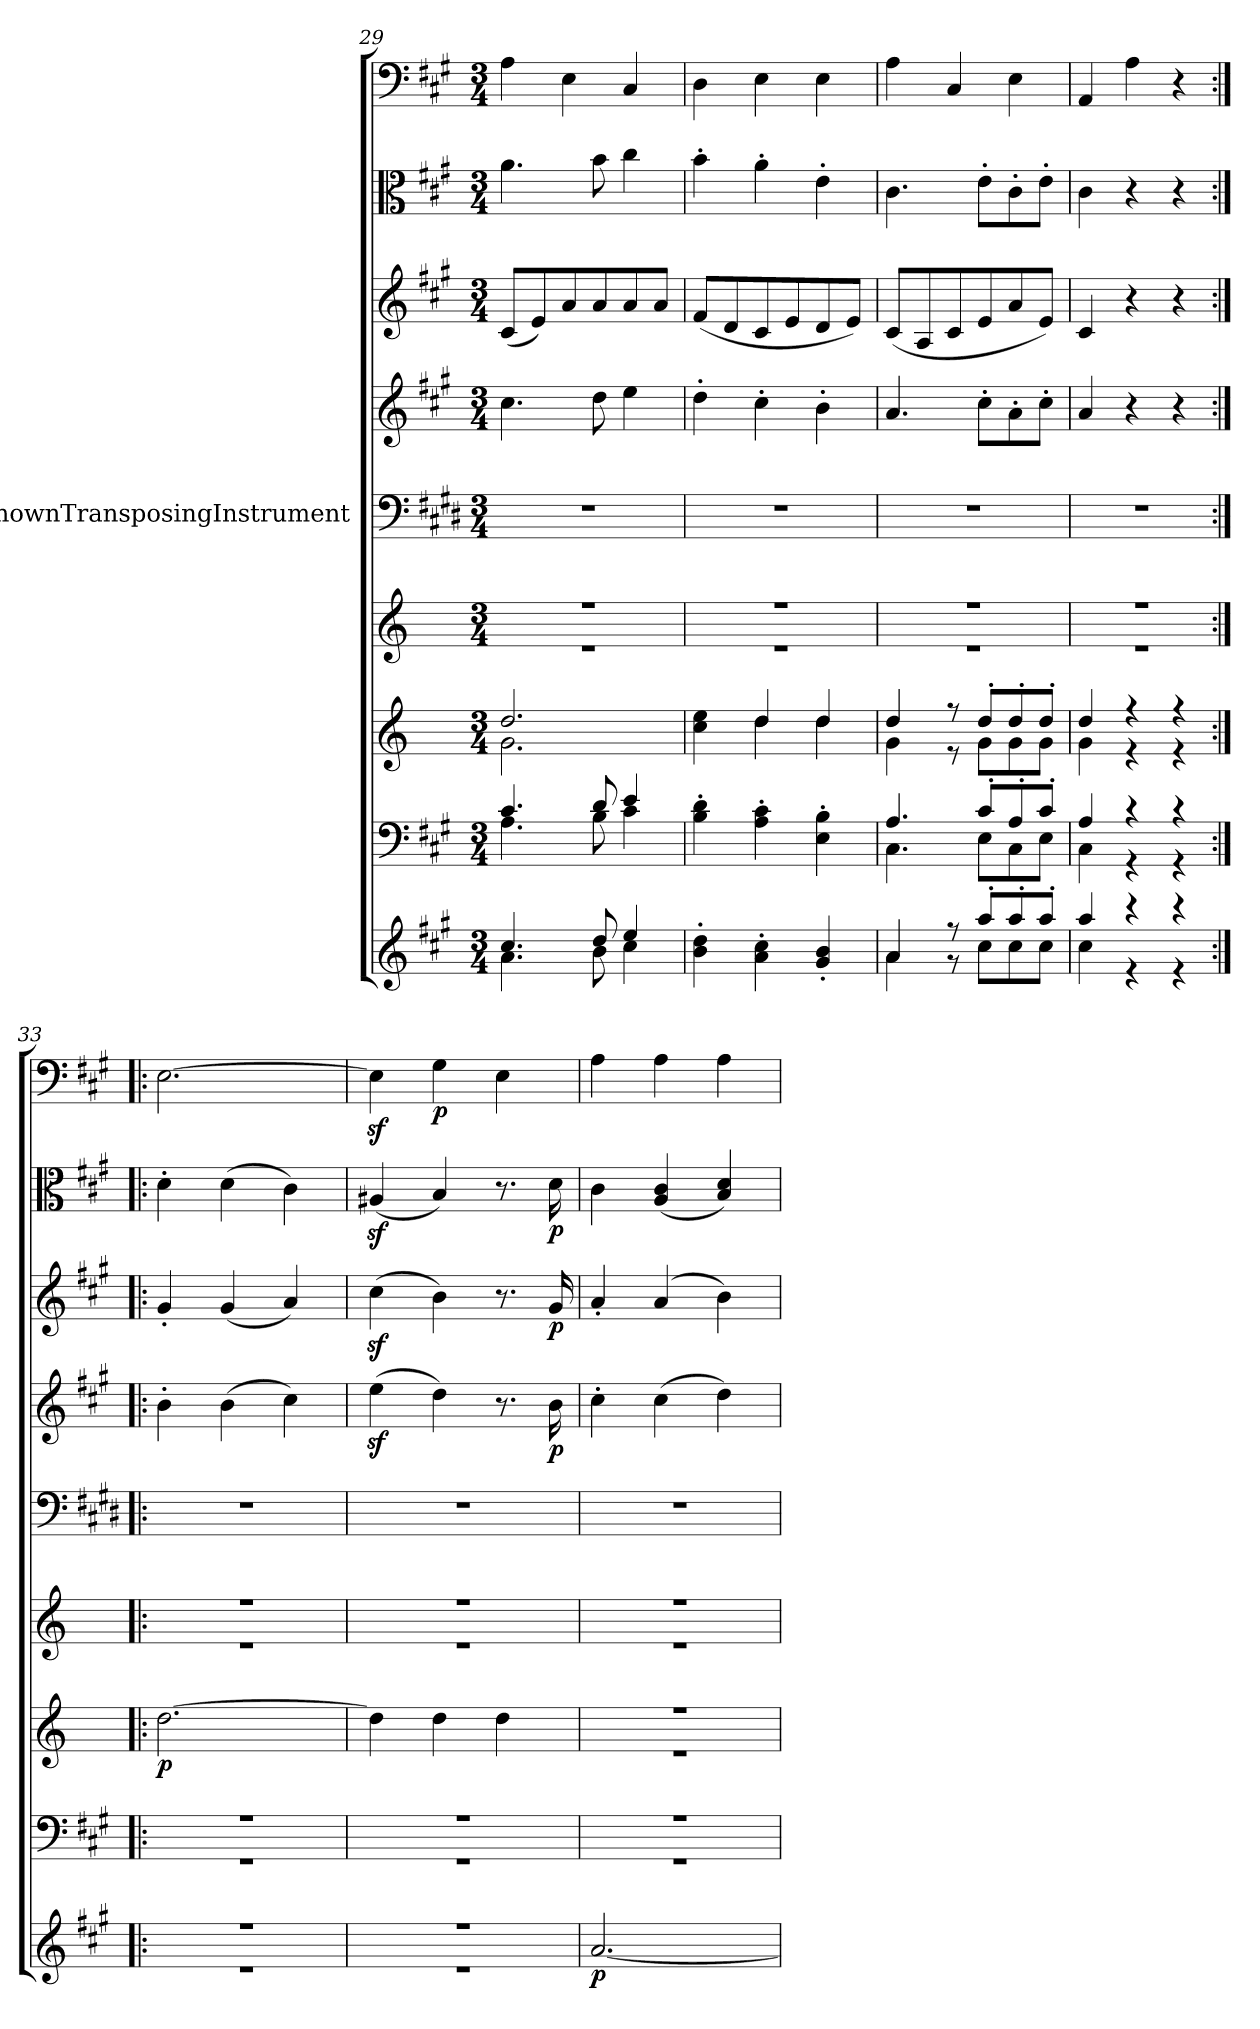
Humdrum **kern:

**kern	**dynam	**kern	**kern	**dynam	**kern	**kern	**kern	**dynam	**kern	**dynam	**kern	**dynam	**kern	**dynam
*part9	*part9	*part8	*part7	*part7	*part6	*part5	*part4	*part4	*part3	*part3	*part2	*part2	*part1	*part1
*staff9	*staff9	*staff8	*staff7	*staff7	*staff6	*staff5	*staff4	*staff4	*staff3	*staff3	*staff2	*staff2	*staff1	*staff1
*	*	*	*	*	*	*I"UnknownTransposingInstrument	*	*	*	*	*	*	*	*
*clefG2	*	*clefF4	*clefG2	*	*clefG2	*clefF4	*clefG2	*	*clefG2	*	*clefC3	*	*clefF4	*
*	*	*	*	*	*	*ITrd1c2	*	*	*	*	*	*	*	*
*k[f#c#g#]	*	*k[f#c#g#]	*k[]	*	*k[]	*k[f#c#]	*k[f#c#g#]	*	*k[f#c#g#]	*	*k[f#c#g#]	*	*k[f#c#g#]	*
*A:	*	*	*	*	*	*	*A:	*	*A:	*	*A:	*	*A:	*
*M3/4	*	*M3/4	*M3/4	*	*M3/4	*M3/4	*M3/4	*	*M3/4	*	*M3/4	*	*M3/4	*
=29	=29	=29	=29	=29	=29	=29	=29	=29	=29	=29	=29	=29	=29	=29
*^	*	*^	*^	*	*^	*	*	*	*	*	*	*	*	*
4.cc#/	4.a\	.	4.c#/	4.A\	2.dd/	2.g\	.	2.r	2.r	2.r	4.cc#\	.	(8c#/L	.	4.a\	.	4A\	.
.	.	.	.	.	.	.	.	.	.	.	.	.	8e/)	.	.	.	.	.
.	.	.	.	.	.	.	.	.	.	.	.	.	8a/	.	.	.	4E\	.
8dd/	8b\	.	8d/	8B\	.	.	.	.	.	.	8dd\	.	8a/	.	8b\	.	.	.
4ee/	4cc#\	.	4e/	4c#\	.	.	.	.	.	.	4ee\	.	8a/	.	4cc#\	.	4C#/	.
.	.	.	.	.	.	.	.	.	.	.	.	.	8a/J	.	.	.	.	.
*v	*v	*	*	*	*	*	*	*	*	*	*	*	*	*	*	*	*	*
*	*	*v	*v	*	*	*	*	*	*	*	*	*	*	*	*	*	*
=30	=30	=30	=30	=30	=30	=30	=30	=30	=30	=30	=30	=30	=30	=30	=30	=30
4b'\ 4dd'\	.	4B'\ 4d'\	4cc\ 4ee\	4ryy	.	2.r	2.r	2.r	4dd'\	.	(8f#/L	.	4b'\	.	4D\	.
.	.	.	.	.	.	.	.	.	.	.	8d/	.	.	.	.	.
4a'\ 4cc#'\	.	4A'\ 4c#'\	4dd/	4dd\	.	.	.	.	4cc#'\	.	8c#/	.	4a'\	.	4E\	.
.	.	.	.	.	.	.	.	.	.	.	8e/	.	.	.	.	.
4g#'/ 4b'/	.	4E'\ 4B'\	4dd/	4dd\	.	.	.	.	4b'\	.	8d/	.	4e'\	.	4E\	.
.	.	.	.	.	.	.	.	.	.	.	8e/J)	.	.	.	.	.
=31	=31	=31	=31	=31	=31	=31	=31	=31	=31	=31	=31	=31	=31	=31	=31	=31
*^	*	*^	*	*	*	*	*	*	*	*	*	*	*	*	*	*
4a/	4a\	.	4.A/	4.C#\	4dd/	4g\	.	2.r	2.r	2.r	4.a/	.	(8c#/L	.	4.c#\	.	4A\	.
.	.	.	.	.	.	.	.	.	.	.	.	.	8A/	.	.	.	.	.
8r	8r	.	.	.	8r	8r	.	.	.	.	.	.	8c#/	.	.	.	4C#/	.
8aa'/L	8cc#\L	.	8c#'/L	8E\L	8dd'/L	8g\L	.	.	.	.	8cc#'\L	.	8e/	.	8e'\L	.	.	.
8aa'/	8cc#\	.	8A'/	8C#\	8dd'/	8g\	.	.	.	.	8a'\	.	8a/	.	8c#'\	.	4E\	.
8aa'/J	8cc#\J	.	8c#'/J	8E\J	8dd'/J	8g\J	.	.	.	.	8cc#'\J	.	8e/J)	.	8e'\J	.	.	.
=32	=32	=32	=32	=32	=32	=32	=32	=32	=32	=32	=32	=32	=32	=32	=32	=32	=32	=32
4aa/	4cc#\	.	4A/	4C#\	4dd/	4g\	.	2.r	2.r	2.r	4a/	.	4c#/	.	4c#\	.	4AA/	.
4r	4r	.	4r	4r	4r	4r	.	.	.	.	4r	.	4r	.	4r	.	4A\	.
4r	4r	.	4r	4r	4r	4r	.	.	.	.	4r	.	4r	.	4r	.	4r	.
*	*	*	*	*	*v	*v	*	*	*	*	*	*	*	*	*	*	*	*
=33:|!|:	=33:|!|:	=33:|!|:	=33:|!|:	=33:|!|:	=33:|!|:	=33:|!|:	=33:|!|:	=33:|!|:	=33:|!|:	=33:|!|:	=33:|!|:	=33:|!|:	=33:|!|:	=33:|!|:	=33:|!|:	=33:|!|:	=33:|!|:
2.r	2.r	.	2.r	2.r	[2.dd\	p	2.r	2.r	2.r	4b'\	.	4g#'/	.	4d'\	.	[2.E\	.
.	.	.	.	.	.	.	.	.	.	(4b\	.	(4g#/	.	(4d\	.	.	.
.	.	.	.	.	.	.	.	.	.	4cc#\)	.	4a/)	.	4c#\)	.	.	.
=34	=34	=34	=34	=34	=34	=34	=34	=34	=34	=34	=34	=34	=34	=34	=34	=34	=34
2.r	2.r	.	2.r	2.r	4dd\]	.	2.r	2.r	2.r	(4eez\	.	(4cc#z\	.	(4A#Xz/	.	4Ez\]	.
.	.	.	.	.	4dd\	.	.	.	.	4dd\)	.	4b\)	.	4B/)	.	4G#\	p
.	.	.	.	.	4dd\	.	.	.	.	8.r	.	8.r	.	8.r	.	4E\	.
.	.	.	.	.	.	.	.	.	.	16b\	p	16g#/	p	16d\	p	.	.
*v	*v	*	*	*	*	*	*	*	*	*	*	*	*	*	*	*	*
=35	=35	=35	=35	=35	=35	=35	=35	=35	=35	=35	=35	=35	=35	=35	=35	=35
*	*	*	*	*^	*	*	*	*	*	*	*	*	*	*	*	*
[2.a/	p	2.r	2.r	2.r	2.r	.	2.r	2.r	2.r	4cc#'\	.	4a'/	.	4c#\	.	4A\	.
.	.	.	.	.	.	.	.	.	.	(4cc#\	.	(4a/	.	(4A/ 4c#/	.	4A\	.
.	.	.	.	.	.	.	.	.	.	4dd\)	.	4b\)	.	4B/ 4d/)	.	4A\	.
*	*	*v	*v	*	*	*	*v	*v	*	*	*	*	*	*	*	*	*
*	*	*	*v	*v	*	*	*	*	*	*	*	*	*	*	*
=	=	=	=	=	=	=	=	=	=	=	=	=	=	=
*-	*-	*-	*-	*-	*-	*-	*-	*-	*-	*-	*-	*-	*-	*-
